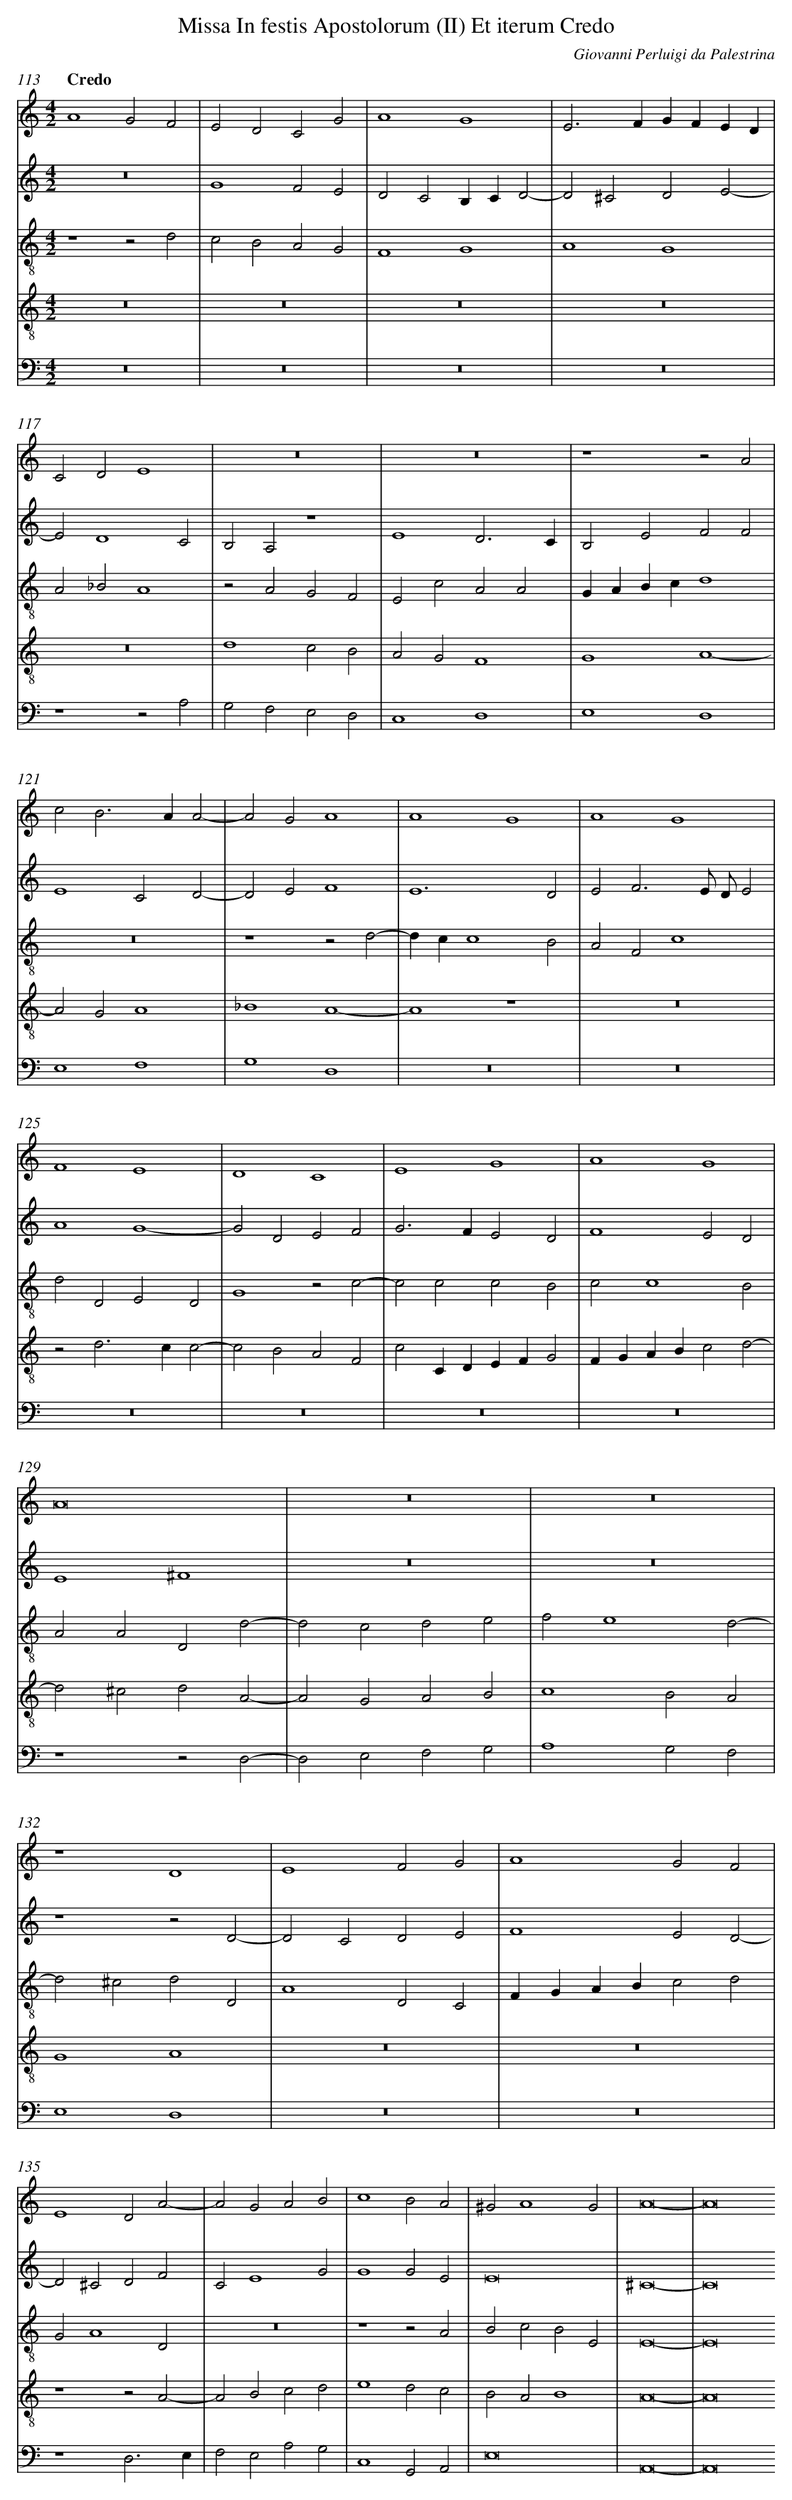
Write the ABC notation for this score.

X:1
T: Missa In festis Apostolorum (II) Et iterum Credo
C: Giovanni Perluigi da Palestrina
L: 1/4
M: 4/2
Q: "Credo"
V: 1 clef=treble
V: 2 clef=treble
V: 3 clef=treble-8
V: 4 clef=treble-8
V: 5 clef=bass
K: C
[V:1] A4G2F2 |
[V:2] z8 |
[V:3] z4z2d2 |
[V:4] z8 |
[V:5] z8 |
[V:1] E2D2C2G2 |
[V:2] G4F2E2 |
[V:3] c2B2A2G2 |
[V:4] z8 |
[V:5] z8 |
[V:1] A4G4 |
[V:2] D2C2B,CD2- |
[V:3] F4G4 |
[V:4] z8 |
[V:5] z8 |
[V:1] E2>F2GFED |
[V:2] D2^C2D2E2- |
[V:3] A4G4 |
[V:4] z8 |
[V:5] z8 |
[V:1] C2D2E4 |
[V:2] E2D4C2 |
[V:3] A2_B2A4 |
[V:4] z8 |
[V:5] z4z2A,2 |
[V:1] z8 |
[V:2] B,2A,2z4 |
[V:3] z2A2G2F2 |
[V:4] d4c2B2 |
[V:5] G,2F,2E,2D,2 |
[V:1] z8 |
[V:2] E4D3C |
[V:3] E2c2A2A2 |
[V:4] A2G2F4 |
[V:5] C,4D,4 |
[V:1] z4z2A2 |
[V:2] B,2E2F2F2 |
[V:3] GABcd4 |
[V:4] G4A4- |
[V:5] E,4D,4 |
[V:1] c2B2>A2A2- |
[V:2] E4C2D2- |
[V:3] z8 |
[V:4] A2G2A4 |
[V:5] E,4F,4 |
[V:1] A2G2A4 |
[V:2] D2E2F4 |
[V:3] z4z2d2- |
[V:4] _B4A4- |
[V:5] G,4D,4 |
[V:1] A4G4 |
[V:2] E6D2 |
[V:3] dcc4B2 |
[V:4] A4z4 |
[V:5] z8 |
[V:1] A4G4 |
[V:2] E2F3E/ D/E2 |
[V:3] A2F2c4 |
[V:4] z8 |
[V:5] z8 |
[V:1] F4E4 |
[V:2] A4G4- |
[V:3] d2D2E2D2 |
[V:4] z2d2>c2c2- |
[V:5] z8 |
[V:1] D4C4 |
[V:2] G2D2E2F2 |
[V:3] G4z2c2- |
[V:4] c2B2A2F2 |
[V:5] z8 |
[V:1] E4G4 |
[V:2] G2>F2E2D2 |
[V:3] c2c2c2B2 |
[V:4] c2CDEFG2 |
[V:5] z8 |
[V:1] A4G4 |
[V:2] F4E2D2 |
[V:3] c2c4B2 |
[V:4] FGABc2d2- |
[V:5] z8 |
[V:1] A8 |
[V:2] E4^F4 |
[V:3] A2A2D2d2- |
[V:4] d2^c2d2A2- |
[V:5] z4z2D,2- |
[V:1] z8 |
[V:2] z8 |
[V:3] d2c2d2e2 |
[V:4] A2G2A2B2 |
[V:5] D,2E,2F,2G,2 |
[V:1] z8 |
[V:2] z8 |
[V:3] f2e4d2- |
[V:4] c4B2A2 |
[V:5] A,4G,2F,2 |
[V:1] z4D4 |
[V:2] z4z2D2- |
[V:3] d2^c2d2D2 |
[V:4] G4A4 |
[V:5] E,4D,4 |
[V:1] E4F2G2 |
[V:2] D2C2D2E2 |
[V:3] A4D2C2 |
[V:4] z8 |
[V:5] z8 |
[V:1] A4G2F2 |
[V:2] F4E2D2- |
[V:3] FGABc2d2 |
[V:4] z8 |
[V:5] z8 |
[V:1] E4D2A2- |
[V:2] D2^C2D2F2 |
[V:3] G2A4D2 |
[V:4] z4z2A2- |
[V:5] z4D,3E, |
[V:1] A2G2A2B2 |
[V:2] C2E4G2 |
[V:3] z8 |
[V:4] A2B2c2d2 |
[V:5] F,2E,2A,2G,2 |
[V:1] c4B2A2 |
[V:2] G4G2E2 |
[V:3] z4z2A2 |
[V:4] e4d2c2 |
[V:5] C,4G,,2A,,2 |
[V:1] ^G2A4G2 |
[V:2] E8 |
[V:3] B2c2B2E2 |
[V:4] B2A2B4 |
[V:5] E,8 |
[V:1] A8- |
[V:2] ^C8- |
[V:3] E8- |
[V:4] A8- |
[V:5] A,,8- |
[V:1] A8
[V:2] C8
[V:3] E8
[V:4] A8
[V:5] A,,8
